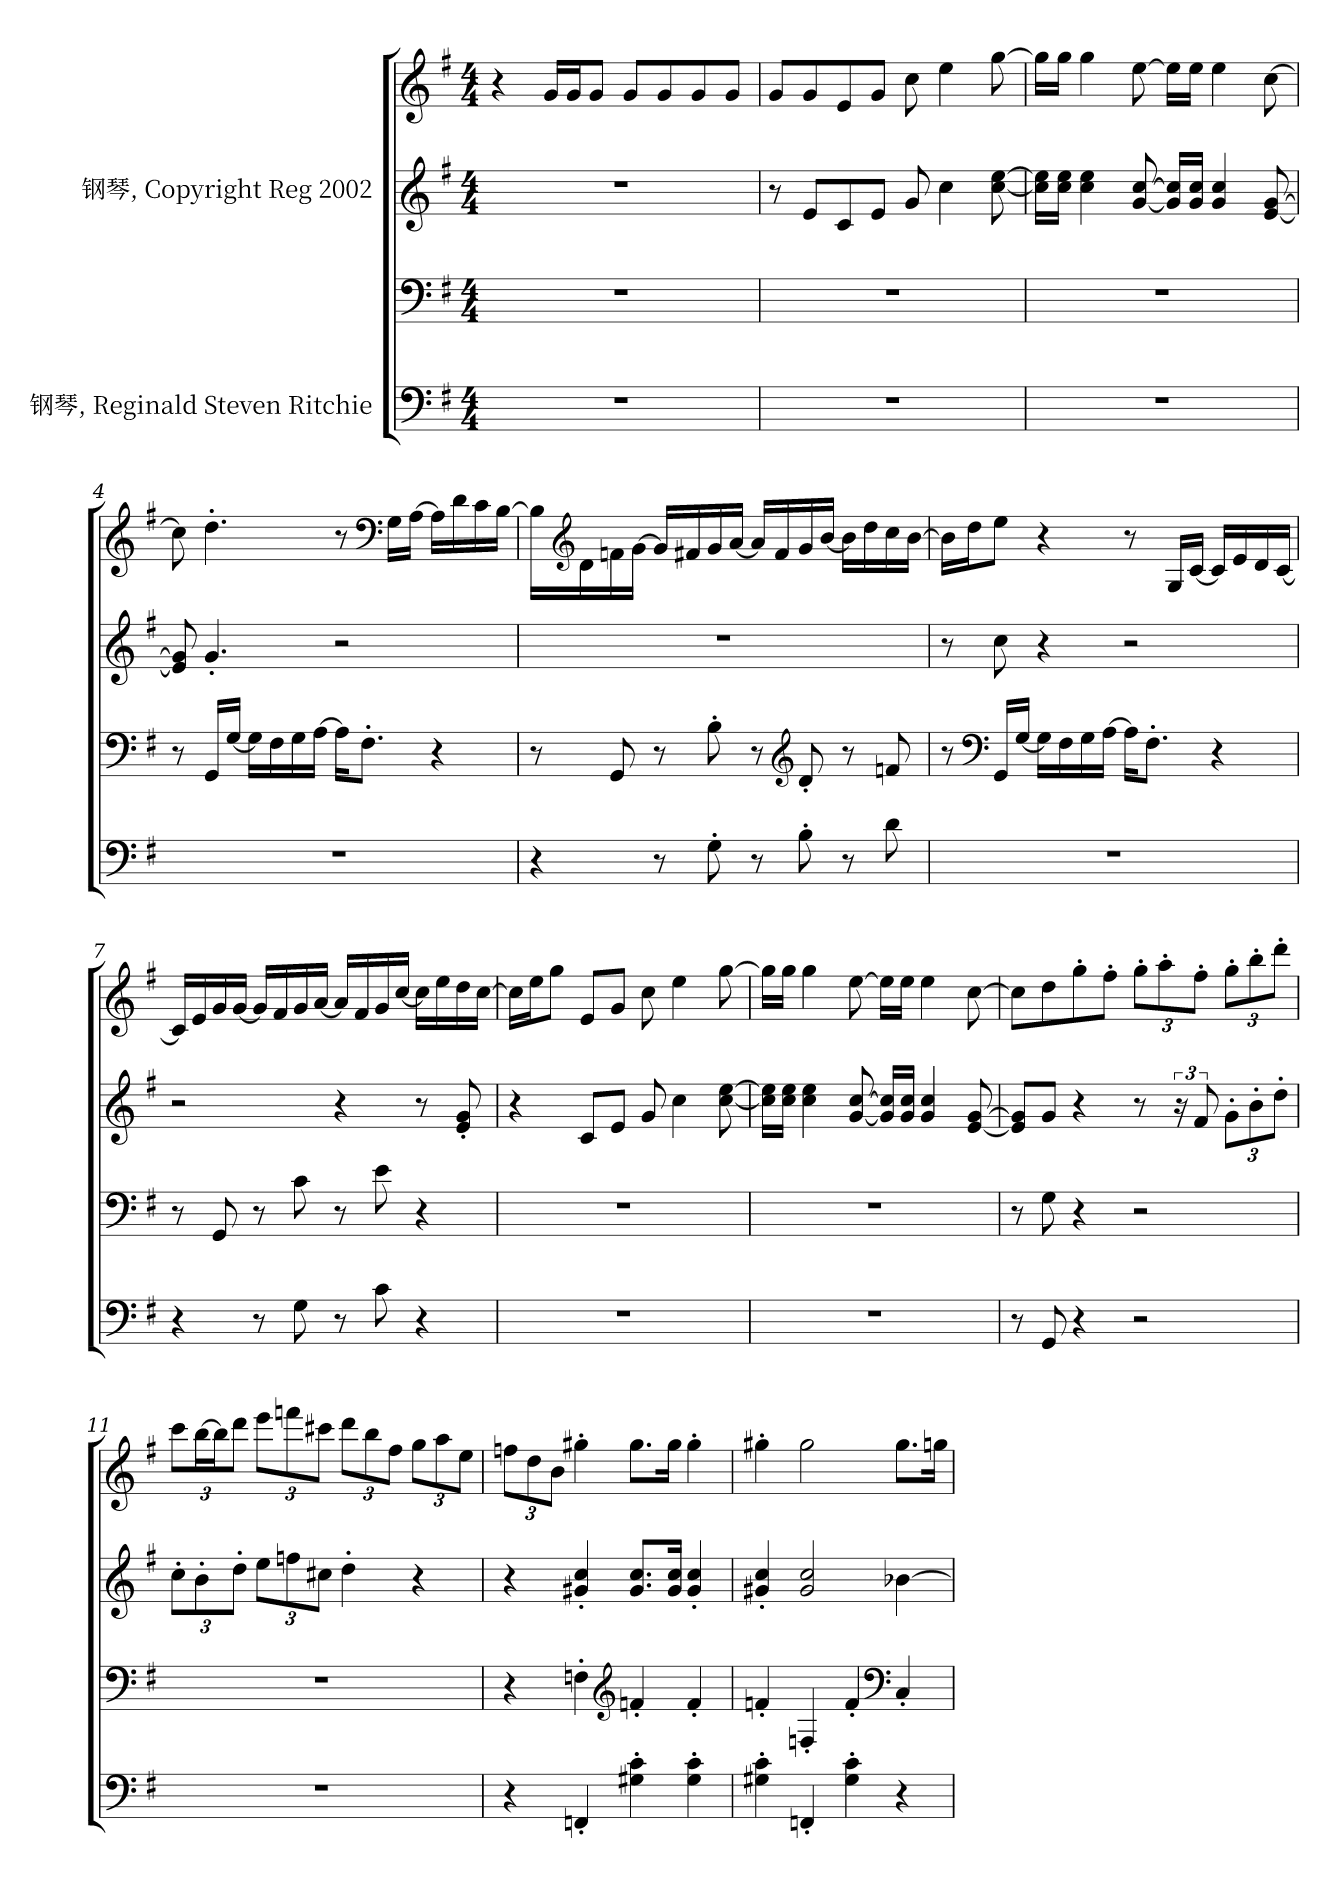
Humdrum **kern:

**kern	**kern	**kern	**kern
*part2	*part2	*part1	*part1
*staff4	*staff3	*staff2	*staff1
*I"钢琴, Reginald Steven Ritchie	*	*I"钢琴, Copyright Reg 2002	*
*clefF4	*clefF4	*clefG2	*clefG2
*k[f#]	*k[f#]	*k[f#]	*k[f#]
*M4/4	*M4/4	*M4/4	*M4/4
*MM140	*MM140	*MM140	*MM140
=1	=1	=1	=1
1r	1r	1r	4r
.	.	.	16g/LL
.	.	.	16g/J
.	.	.	8g/J
.	.	.	8g/L
.	.	.	8g/
.	.	.	8g/
.	.	.	8g/J
=2	=2	=2	=2
1r	1r	8r	8g/L
.	.	8e/L	8g/
.	.	8c/	8e/
.	.	8e/J	8g/J
.	.	8g/	8cc\
.	.	4cc\	4ee\
.	.	[8cc\ [8ee\	[8gg\
=3	=3	=3	=3
1r	1r	16cc\] 16ee\]LL	16gg\LL]
.	.	16cc\ 16ee\JJ	16gg\JJ
.	.	4cc\ 4ee\	4gg\
.	.	[8g/ [8cc/	[8ee\
.	.	16g/] 16cc/]LL	16ee\LL]
.	.	16g/ 16cc/JJ	16ee\JJ
.	.	4g/ 4cc/	4ee\
.	.	[8e/ [8g/	[8cc\
!!LO:LB:g=z
=4	=4	=4	=4
1r	8r	8e/] 8g/]	8cc\]
.	16GG/LL	4.g'/	4.dd'\
.	[16G/JJ	.	.
.	16G\LL]	.	.
.	16F#\	.	.
.	16G\	.	.
.	[16A\JJ	.	.
.	16A\KL]	2r	8r
.	8.F#'\J	.	.
*	*	*	*clefF4
.	.	.	16G\LL
.	.	.	[16A\JJ
.	4r	.	16A\LL]
.	.	.	16d\
.	.	.	16c\
.	.	.	[16B\JJ
=5	=5	=5	=5
4r	8r	1r	16B\LL]
*	*	*	*clefG2
.	.	.	16d\
.	8GG/	.	16fn\
.	.	.	[16g\JJ
8r	8r	.	16g/LL]
.	.	.	16f#X/
8G'\	8B'\	.	16g/
.	.	.	[16a/JJ
8r	8r	.	16a/LL]
.	.	.	16f#/
*	*clefG2	*	*
8B'\	8d'/	.	16g/
.	.	.	[16b/JJ
8r	8r	.	16b\LL]
.	.	.	16dd\
8d\	8fn/	.	16cc\
.	.	.	[16b\JJ
!!LO:LB:g=z
=6	=6	=6	=6
1r	8r	8r	16b\LL]
.	.	.	16dd\J
*	*clefF4	*	*
.	16GG/LL	8cc\	8ee\J
.	[16G/JJ	.	.
.	16G\LL]	4r	4r
.	16F#\	.	.
.	16G\	.	.
.	[16A\JJ	.	.
.	16A\KL]	2r	8r
.	8.F#'\J	.	.
.	.	.	16G/LL
.	.	.	[16c/JJ
.	4r	.	16c/LL]
.	.	.	16e/
.	.	.	16d/
.	.	.	[16c/JJ
=7	=7	=7	=7
4r	8r	2r	16c/LL]
.	.	.	16e/
.	8GG/	.	16g/
.	.	.	[16g/JJ
8r	8r	.	16g/LL]
.	.	.	16f#/
8G\	8c\	.	16g/
.	.	.	[16a/JJ
8r	8r	4r	16a/LL]
.	.	.	16f#/
8c\	8e\	.	16g/
.	.	.	[16cc/JJ
4r	4r	8r	16cc\LL]
.	.	.	16ee\
.	.	8e/' 8g/'	16dd\
.	.	.	[16cc\JJ
=8	=8	=8	=8
1r	1r	4r	16cc\LL]
.	.	.	16ee\J
.	.	.	8gg\J
.	.	8c/L	8e/L
.	.	8e/J	8g/J
.	.	8g/	8cc\
.	.	4cc\	4ee\
.	.	[8cc\ [8ee\	[8gg\
!!LO:PB:g=z
=9	=9	=9	=9
1r	1r	16cc\] 16ee\]LL	16gg\LL]
.	.	16cc\ 16ee\JJ	16gg\JJ
.	.	4cc\ 4ee\	4gg\
.	.	[8g/ [8cc/	[8ee\
.	.	16g/] 16cc/]LL	16ee\LL]
.	.	16g/ 16cc/JJ	16ee\JJ
.	.	4g/ 4cc/	4ee\
.	.	[8e/ [8g/	[8cc\
=10	=10	=10	=10
8r	8r	8e/] 8g/]L	8cc\L]
8GG/	8G\	8g/J	8dd\
4r	4r	4r	8gg'\
.	.	.	8ff#'\J
*	*	*	*Xbrackettup
2r	2r	8r	12gg'\L
.	.	.	12aa'\
.	.	24r	.
.	.	12f#/	12ff#'\J
*	*	*Xbrackettup	*
.	.	12g'\L	12gg'\L
.	.	12b'\	12bb'\
.	.	12dd'\J	12ddd'\J
=11	=11	=11	=11
1r	1r	12cc'\L	12ccc\L
.	.	12b'\	[24bb\L
.	.	.	24bb\J]
.	.	12dd'\J	12ddd\J
.	.	12ee\L	12eee\L
.	.	12ffn\	12fffn\
.	.	12cc#X\J	12ccc#X\J
.	.	4dd'\	12ddd\L
.	.	.	12bb\
.	.	.	12ff#\J
.	.	4r	12gg\L
.	.	.	12aa\
.	.	.	12ee\J
!!LO:LB:g=z
=12	=12	=12	=12
4r	4r	4r	12ffn\L
.	.	.	12dd\
.	.	.	12b\J
4FFn'/	4Fn'\	4g#X/' 4cc/'	4gg#X'\
*	*clefG2	*	*
4G#X\' 4c\'	4fn'/	8.g#/ 8.cc/L	8.gg#\L
.	.	16g#/ 16cc/Jk	16gg#\Jk
4G#\' 4c\'	4f'/	4g#/' 4cc/'	4gg#'\
=13	=13	=13	=13
4G#X\' 4c\'	4fn'/	4g#X/' 4cc/'	4gg#X'\
4FFn'/	4Fn'/	2g#/ 2cc/	2gg#\
4G#\' 4c\'	4f'/	.	.
*	*clefF4	*	*
4r	4C'/	[4b-X\	8.gg#\L
.	.	.	16ggn\Jk
=	=	=	=
*-	*-	*-	*-
